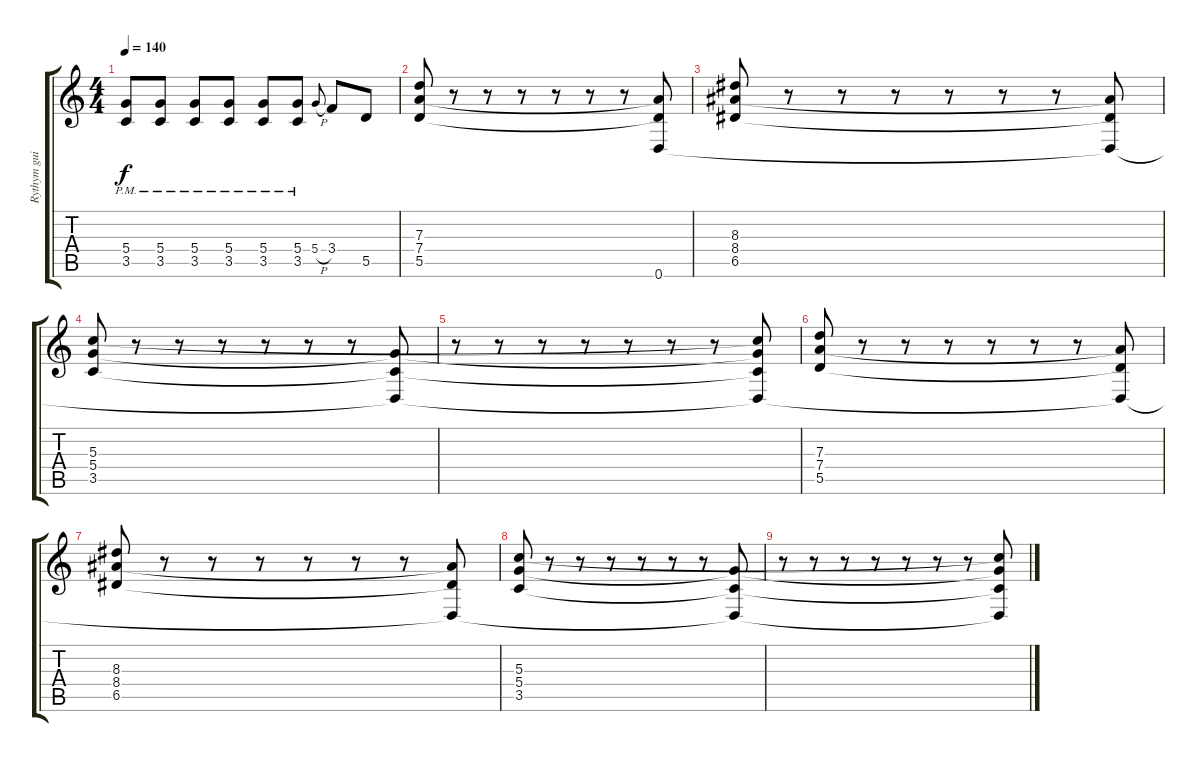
\track ("Rythym guitar" "Rythym gui") {instrument electricguitarclean}
\staff {score tabs}
\tuning (E4 B3 G3 D3 A2 D2) {hide}
\ts (4 4)
\tempo 140
\clef g2
\ks c
(5.4{pm} 3.5{pm}).8{dy f} (5.4{pm} 3.5{pm}).8 (5.4{pm} 3.5{pm}).8 (5.4{pm} 3.5{pm}).8 (5.4{pm} 3.5{pm}).8 (5.4{pm} 3.5{pm}).8 5.4{h}.8{gr onbeat} 3.4.8 5.5.8 |
(7.3 7.4 5.5).8 r.8 r.8 r.8 r.8 r.8 r.8 (7.4{t} 5.5{t} 0.6).8 |
(8.3 8.4 6.5).8 r.8 r.8 r.8 r.8 r.8 r.8 (8.4{t} 6.5{t} 0.6{t}).8 |
(5.3 5.4 3.5).8 r.8 r.8 r.8 r.8 r.8 r.8 (5.4{t} 3.5{t} 0.6{t}).8 |
r.8 r.8 r.8 r.8 r.8 r.8 r.8 (5.3{t} 5.4{t} 3.5{t} 0.6{t}).8 |
(7.3 7.4 5.5).8 r.8 r.8 r.8 r.8 r.8 r.8 (7.4{t} 5.5{t} 0.6{t}).8 |
(8.3 8.4 6.5).8 r.8 r.8 r.8 r.8 r.8 r.8 (8.4{t} 6.5{t} 0.6{t}).8 |
(5.3 5.4 3.5).8 r.8 r.8 r.8 r.8 r.8 r.8 (5.4{t} 3.5{t} 0.6{t}).8 |
r.8 r.8 r.8 r.8 r.8 r.8 r.8 (5.3{t} 5.4{t} 3.5{t} 0.6{t}).8
